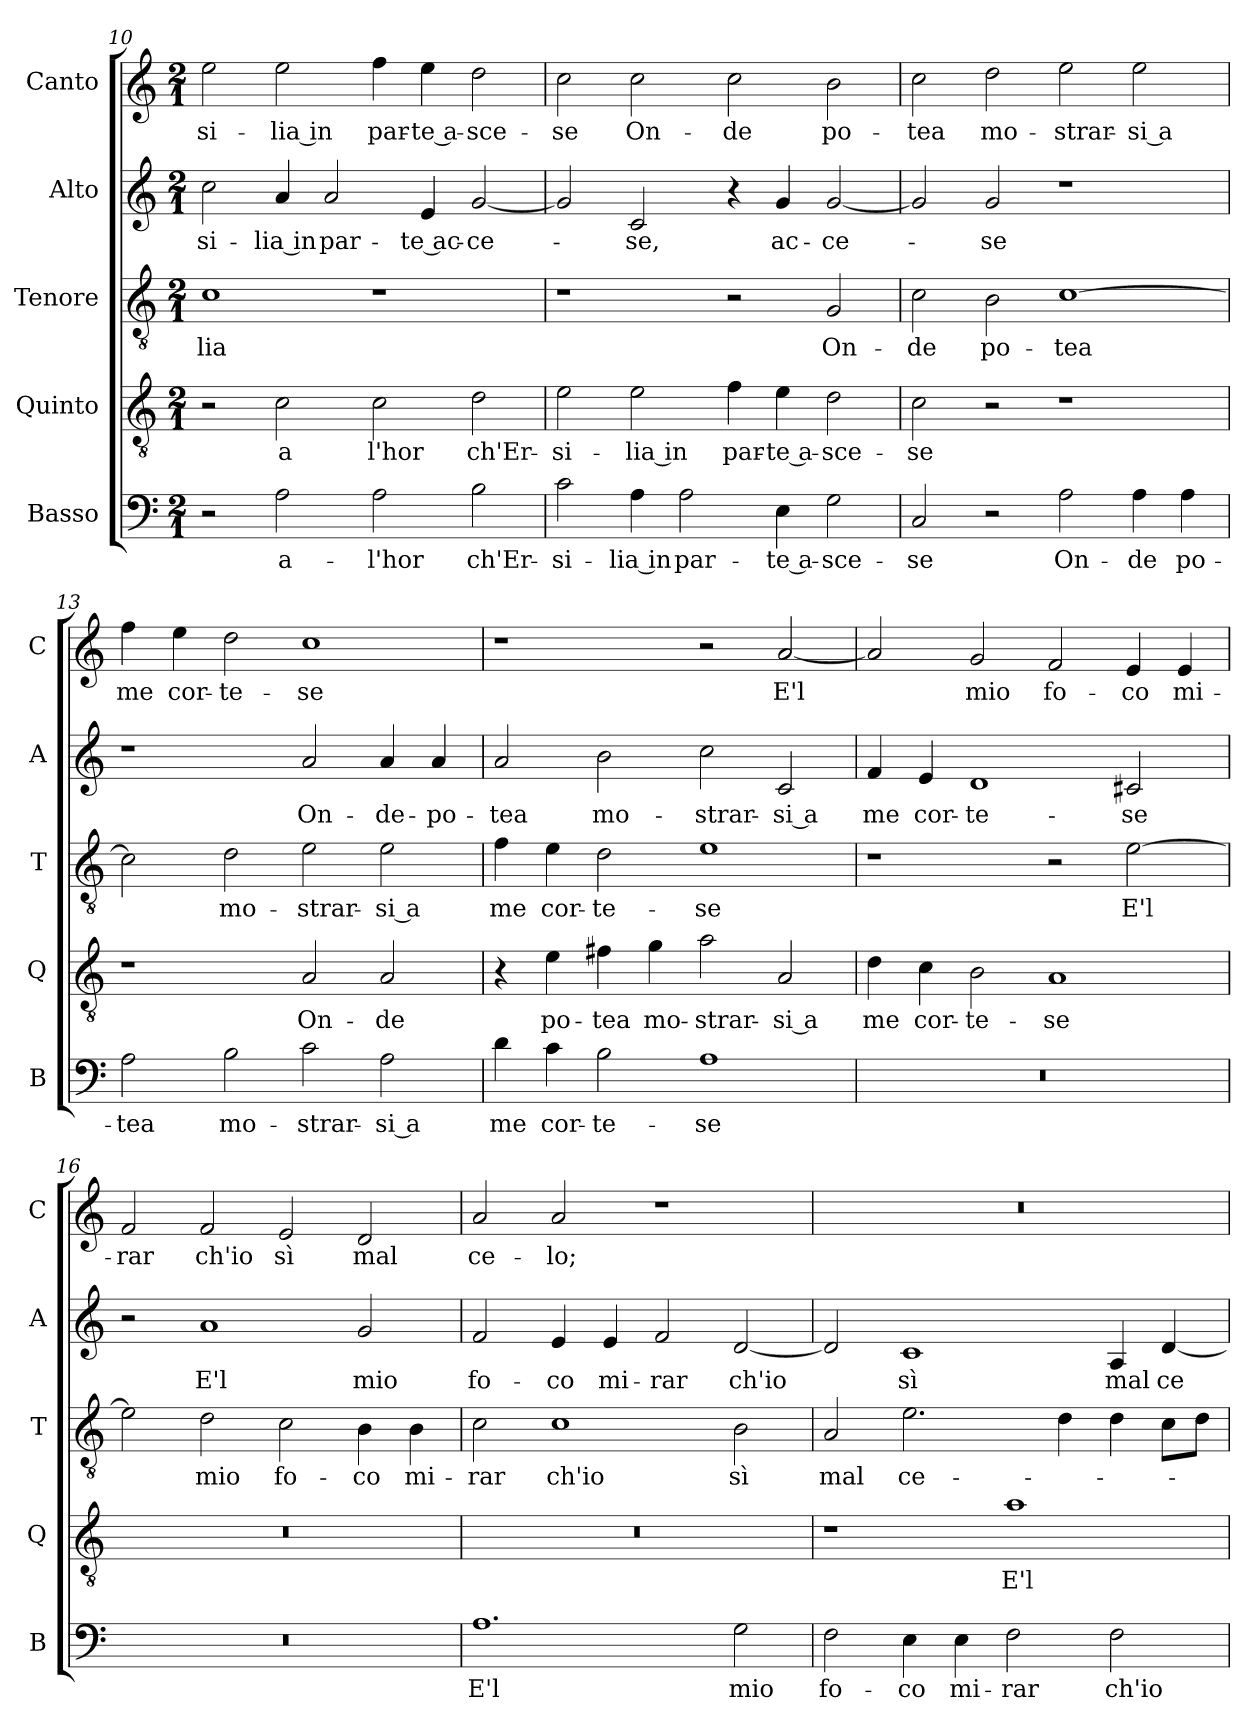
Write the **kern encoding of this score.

**kern	**text	**kern	**text	**kern	**text	**kern	**text	**kern	**text
*part5	*part5	*part4	*part4	*part3	*part3	*part2	*part2	*part1	*part1
*staff5	*staff5	*staff4	*staff4	*staff3	*staff3	*staff2	*staff2	*staff1	*staff1
*I"Basso	*	*I"Quinto	*	*I"Tenore	*	*I"Alto	*	*I"Canto	*
*I'B	*	*I'Q	*	*I'T	*	*I'A	*	*I'C	*
*clefF4	*	*clefGv2	*	*clefGv2	*	*clefG2	*	*clefG2	*
*k[]	*	*k[]	*	*k[]	*	*k[]	*	*k[]	*
*M2/1	*	*M2/1	*	*M2/1	*	*M2/1	*	*M2/1	*
=10	=10	=10	=10	=10	=10	=10	=10	=10	=10
2r	.	2r	.	1c	-lia	2cc	-si-	2ee	-si-
2A	a-	2c	a	.	.	4a	-lia in	2ee	-lia in
.	.	.	.	.	.	2a	par-	.	.
2A	-l'hor	2c	l'hor	1r	.	.	.	4ff	par-
.	.	.	.	.	.	4e	-te ac-	4ee	-te a-
2B	ch'Er-	2d	ch'Er-	.	.	[2g	-ce-	2dd	-sce-
=11	=11	=11	=11	=11	=11	=11	=11	=11	=11
2c	-si-	2e	-si-	1r	.	2g]	.	2cc	-se
4A	-lia in	2e	-lia in	.	.	2c	-se,	2cc	On-
2A	par-	.	.	.	.	.	.	.	.
.	.	4f	par-	2r	.	4r	.	2cc	-de
4E	-te a-	4e	-te a-	.	.	4g	ac-	.	.
2G	-sce-	2d	-sce-	2G	On-	[2g	-ce-	2b	po-
=12	=12	=12	=12	=12	=12	=12	=12	=12	=12
2C	-se	2c	-se	2c	-de	2g]	.	2cc	-tea
2r	.	2r	.	2B	po-	2g	-se	2dd	mo-
2A	On-	1r	.	[1c	-tea	1r	.	2ee	-strar-
4A	-de	.	.	.	.	.	.	2ee	-si a
4A	po-	.	.	.	.	.	.	.	.
=13	=13	=13	=13	=13	=13	=13	=13	=13	=13
2A	-tea	1r	.	2c]	.	1r	.	4ff	me
.	.	.	.	.	.	.	.	4ee	cor-
2B	mo-	.	.	2d	mo-	.	.	2dd	-te-
2c	-strar-	2A	On-	2e	-strar-	2a	On-	1cc	-se
2A	-si a	2A	-de	2e	-si a	4a	-de-	.	.
.	.	.	.	.	.	4a	-po-	.	.
=14	=14	=14	=14	=14	=14	=14	=14	=14	=14
4d	me	4r	.	4f	me	2a	-tea	1r	.
4c	cor-	4e	po-	4e	cor-	.	.	.	.
2B	-te-	4f#X	-tea	2d	-te-	2b	mo-	.	.
.	.	4g	mo-	.	.	.	.	.	.
1A	-se	2a	-strar-	1e	-se	2cc	-strar-	2r	.
.	.	2A	-si a	.	.	2c	-si a	[2a	E'l
=15	=15	=15	=15	=15	=15	=15	=15	=15	=15
0r	.	4d	me	1r	.	4f	me	2a]	.
.	.	4c	cor-	.	.	4e	cor-	.	.
.	.	2B	-te-	.	.	1d	-te-	2g	mio
.	.	1A	-se	2r	.	.	.	2f	fo-
.	.	.	.	[2e	E'l	2c#X	-se	4e	-co
.	.	.	.	.	.	.	.	4e	mi-
=16	=16	=16	=16	=16	=16	=16	=16	=16	=16
0r	.	0r	.	2e]	.	2r	.	2f	-rar
.	.	.	.	2d	mio	1a	E'l	2f	ch'io
.	.	.	.	2c	fo-	.	.	2e	sì
.	.	.	.	4B	-co	2g	mio	2d	mal
.	.	.	.	4B	mi-	.	.	.	.
=17	=17	=17	=17	=17	=17	=17	=17	=17	=17
1.A	E'l	0r	.	2c	-rar	2f	fo-	2a	ce-
.	.	.	.	1c	ch'io	4e	-co	2a	-lo;
.	.	.	.	.	.	4e	mi-	.	.
.	.	.	.	.	.	2f	-rar	1r	.
2G	mio	.	.	2B	sì	[2d	ch'io	.	.
=18	=18	=18	=18	=18	=18	=18	=18	=18	=18
2F	fo-	1r	.	2A	mal	2d]	.	0r	.
4E	-co	.	.	2.e	ce-	1c	sì	.	.
4E	mi-	.	.	.	.	.	.	.	.
2F	-rar	1a	E'l	.	.	.	.	.	.
.	.	.	.	4d	.	.	.	.	.
2F	ch'io	.	.	4d	.	4A	mal	.	.
.	.	.	.	8cL	.	[4d	ce-	.	.
.	.	.	.	8dJ	.	.	.	.	.
=	=	=	=	=	=	=	=	=	=
*-	*-	*-	*-	*-	*-	*-	*-	*-	*-
